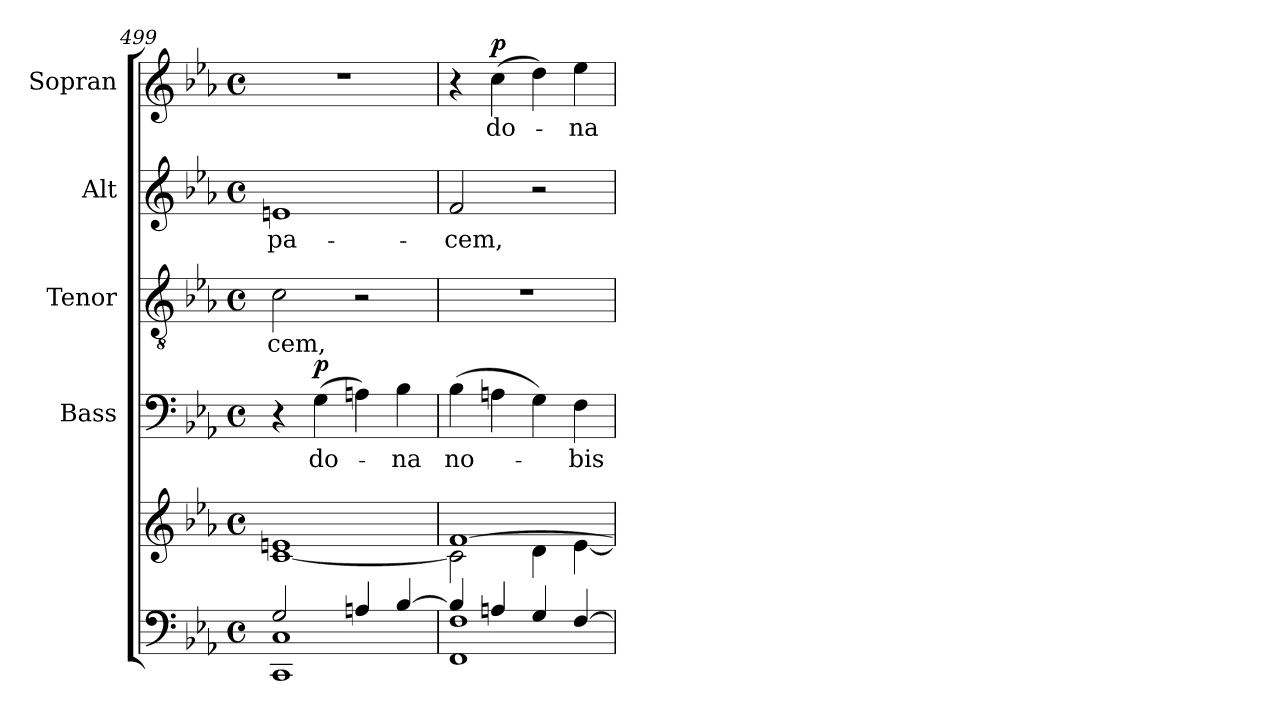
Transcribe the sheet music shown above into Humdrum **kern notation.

**kern	**kern	**kern	**text	**dynam	**kern	**text	**kern	**text	**kern	**text	**dynam
*part5	*part5	*part4	*part4	*part4	*part3	*part3	*part2	*part2	*part1	*part1	*part1
*staff6	*staff5	*staff4	*staff4	*staff4	*staff3	*staff3	*staff2	*staff2	*staff1	*staff1	*staff1
*	*	*I"Bass	*	*	*I"Tenor	*	*I"Alt	*	*I"Sopran	*	*
*	*	*I'B.	*	*	*I'T.	*	*I'A.	*	*I'S.	*	*
*clefF4	*clefG2	*clefF4	*	*	*clefGv2	*	*clefG2	*	*clefG2	*	*
*k[b-e-a-]	*k[b-e-a-]	*k[b-e-a-]	*	*	*k[b-e-a-]	*	*k[b-e-a-]	*	*k[b-e-a-]	*	*
*E-:	*E-:	*E-:	*	*	*E-:	*	*E-:	*	*E-:	*	*
*M4/4	*M4/4	*M4/4	*	*	*M4/4	*	*M4/4	*	*M4/4	*	*
*met(c)	*met(c)	*met(c)	*	*	*met(c)	*	*met(c)	*	*met(c)	*	*
=499	=499	=499	=499	=499	=499	=499	=499	=499	=499	=499	=499
*^	*^	*	*	*	*	*	*	*	*	*	*
!	!	!	!	!	!	!	!	!LO:LY:b	!	!LO:LY:b	!	!	!
2G/	1CC 1C	1en	[<1c	4r	.	.	2c\	-cem,	1en	pa-	1r	.	.
!	!	!	!	!	!LO:LY:b	!LO:DY:a	!	!	!	!	!	!	!
.	.	.	.	(>4G\	do-	p	.	.	.	.	.	.	.
4An/	.	.	.	4An\)	.	.	2r	.	.	.	.	.	.
!	!	!	!	!	!LO:LY:b	!	!	!	!	!	!	!	!
[>4B-/	.	.	.	4B-\	-na	.	.	.	.	.	.	.	.
=500	=500	=500	=500	=500	=500	=500	=500	=500	=500	=500	=500	=500	=500
!	!	!	!	!	!LO:LY:b	!	!	!	!	!LO:LY:b	!	!	!
4B-/]	1FF 1F	[>1f	2c\]	(>4B-\	no-	.	1r	.	2f/	-cem,	4r	.	.
!	!	!	!	!	!	!	!	!	!	!	!	!LO:LY:b	!LO:DY:a
4An/	.	.	.	4An\	.	.	.	.	.	.	(>4cc\	do-	p
4G/	.	.	4d\	4G\)	.	.	.	.	2r	.	4dd\)	.	.
!	!	!	!	!	!LO:LY:b	!	!	!	!	!	!	!LO:LY:b	!
[>4F/	.	.	[<4e-\	4F\	-bis	.	.	.	.	.	4ee-\	-na	.
*v	*v	*	*	*	*	*	*	*	*	*	*	*	*
*	*v	*v	*	*	*	*	*	*	*	*	*	*
=	=	=	=	=	=	=	=	=	=	=	=
*-	*-	*-	*-	*-	*-	*-	*-	*-	*-	*-	*-
